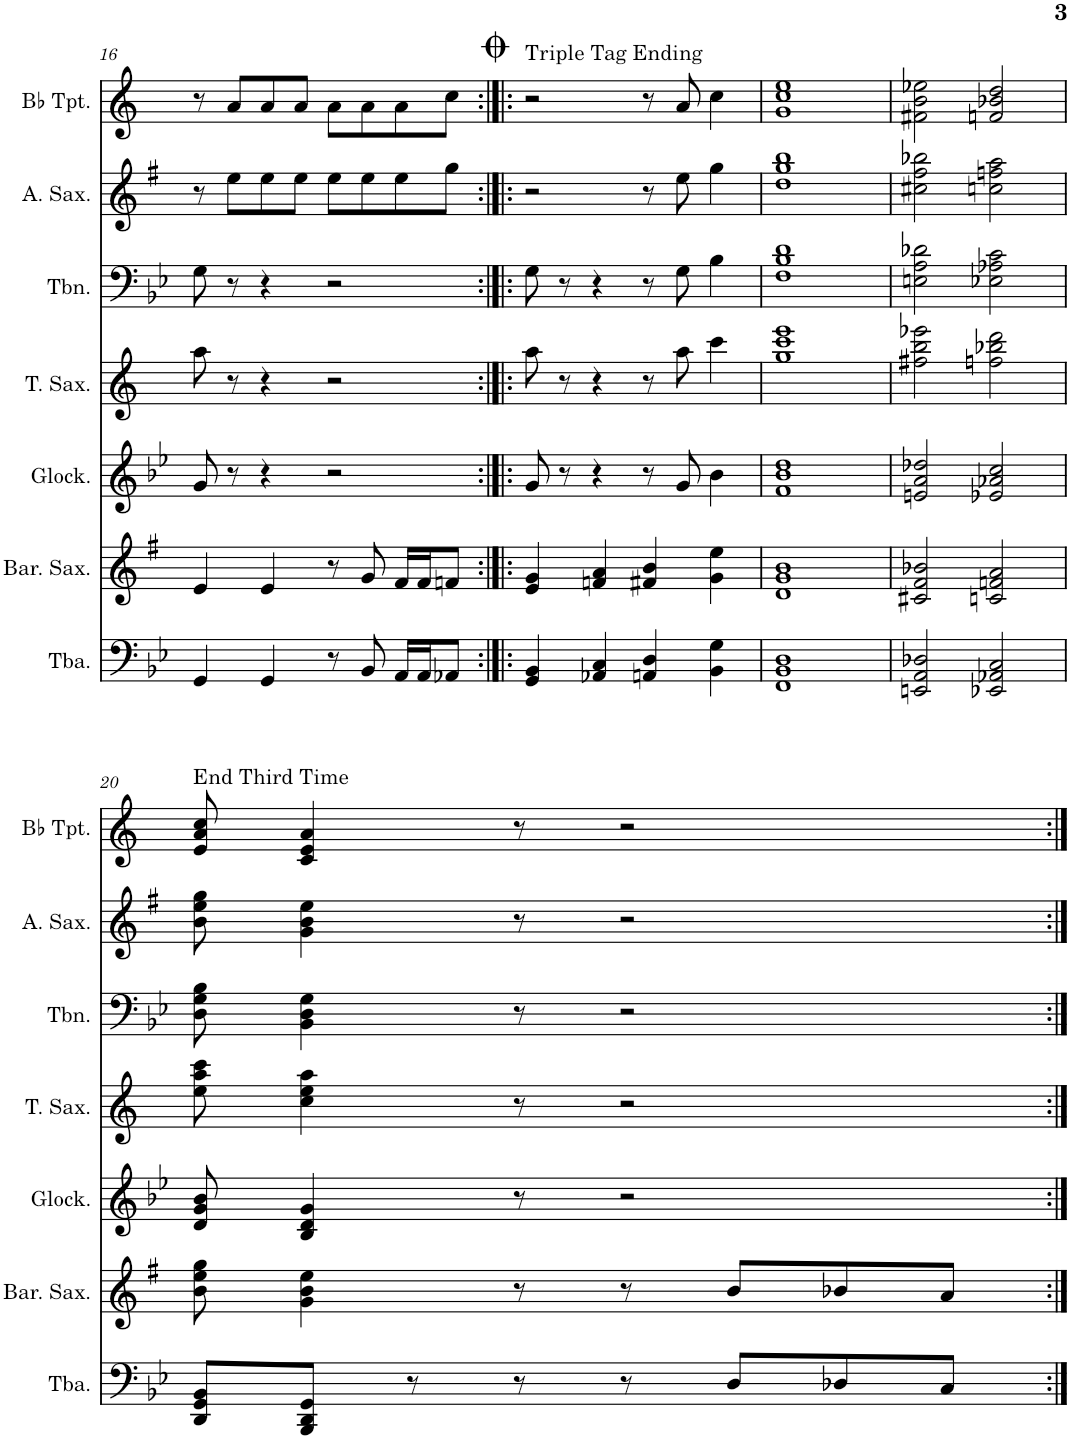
**kern	**kern	**kern	**kern	**kern	**kern	**kern
*part7	*part6	*part5	*part4	*part3	*part2	*part1
*staff7	*staff6	*staff5	*staff4	*staff3	*staff2	*staff1
*I"Tuba	*I"Baritone Saxophone	*I"Glockenspiel	*I"Tenor Saxophone	*I"Trombone	*I"Alto Saxophone	*I"Bb Trumpet
*I'Tba.	*I'Bar. Sax.	*I'Glock.	*I'T. Sax.	*I'Tbn.	*I'A. Sax.	*I'Bb Tpt.
!!LO:PB:g=z
*clefF4	*clefG2	*clefG2	*clefG2	*clefF4	*clefG2	*clefG2
*	*Trd12c21	*Trd-14c-24	*Trd8c14	*	*Trd5c9	*Trd1c2
*k[b-e-]	*k[f#]	*k[b-e-]	*k[]	*k[b-e-]	*k[f#]	*k[]
*M4/4	*M4/4	*M4/4	*M4/4	*M4/4	*M4/4	*M4/4
=16	=16	=16	=16	=16	=16	=16
4GG/	4e/	8g/	8aa\	8G\	8r	8r
.	.	8r	8r	8r	8ee\L	8a/L
4GG/	4e/	4r	4r	4r	8ee\	8a/
.	.	.	.	.	8ee\J	8a/J
8r	8r	2r	2r	2r	8ee\L	8a\L
8BB-/	8g/	.	.	.	8ee\	8a\
16AA/LL	16f#/LL	.	.	.	8ee\	8a\
16AA/J	16f#/J	.	.	.	.	.
8AA-X/J	8fn/J	.	.	.	8gg\J	8cc\J
=17:|!|:	=17:|!|:	=17:|!|:	=17:|!|:	=17:|!|:	=17:|!|:	=17:|!|:
!	!	!	!	!	!	!LO:TX:a:t=Triple Tag Ending
4GG/ 4BB-/	4e/ 4g/	8g/	8aa\	8G\	2r	2r
.	.	8r	8r	8r	.	.
4AA-X/ 4C/	4fn/ 4a/	4r	4r	4r	.	.
4AAn/ 4D/	4f#X/ 4b/	8r	8r	8r	8r	8r
.	.	8g/	8aa\	8G\	8ee\	8a/
4BB-\ 4G\	4g\ 4ee\	4b-\	4ccc\	4B-\	4gg\	4cc\
=18	=18	=18	=18	=18	=18	=18
1FF 1BB- 1D	1d 1g 1b	1f 1b- 1dd	1gg 1ccc 1eee	1F 1B- 1d	1dd 1gg 1bb	1g 1cc 1ee
=19	=19	=19	=19	=19	=19	=19
2EEn/ 2AA/ 2D-X/	2c#X/ 2f#/ 2b-X/	2en/ 2a/ 2dd-X/	2ff#X\ 2bb\ 2eee-X\	2En\ 2A\ 2d-X\	2cc#X\ 2ff#\ 2bb-X\	2f#X\ 2b\ 2ee-X\
2EE-X/ 2AA-X/ 2C/	2cn/ 2fn/ 2a/	2e-X/ 2a-X/ 2cc/	2ffn\ 2bb-X\ 2ddd\	2E-X\ 2A-X\ 2c\	2ccn\ 2ffn\ 2aa\	2fn/ 2b-X/ 2dd/
!!LO:LB:g=z
=20	=20	=20	=20	=20	=20	=20
!	!	!	!	!	!	!LO:TX:a:t=End Third Time
8DD/ 8GG/ 8BB-/L	8b\ 8ee\ 8gg\	8d/ 8g/ 8b-/	8ee\ 8aa\ 8ccc\	8D\ 8G\ 8B-\	8b\ 8ee\ 8gg\	8e/ 8a/ 8cc/
8BBB-/ 8DD/ 8GG/J	4g\ 4b\ 4ee\	4B-/ 4d/ 4g/	4cc\ 4ee\ 4aa\	4BB-\ 4D\ 4G\	4g\ 4b\ 4ee\	4c/ 4e/ 4a/
8r	.	.	.	.	.	.
8r	8r	8r	8r	8r	8r	8r
8r	8r	2r	2r	2r	2r	2r
8D/L	8b/L	.	.	.	.	.
8D-X/	8b-X/	.	.	.	.	.
8C/J	8a/J	.	.	.	.	.
=:|!	=:|!	=:|!	=:|!	=:|!	=:|!	=:|!
*-	*-	*-	*-	*-	*-	*-
